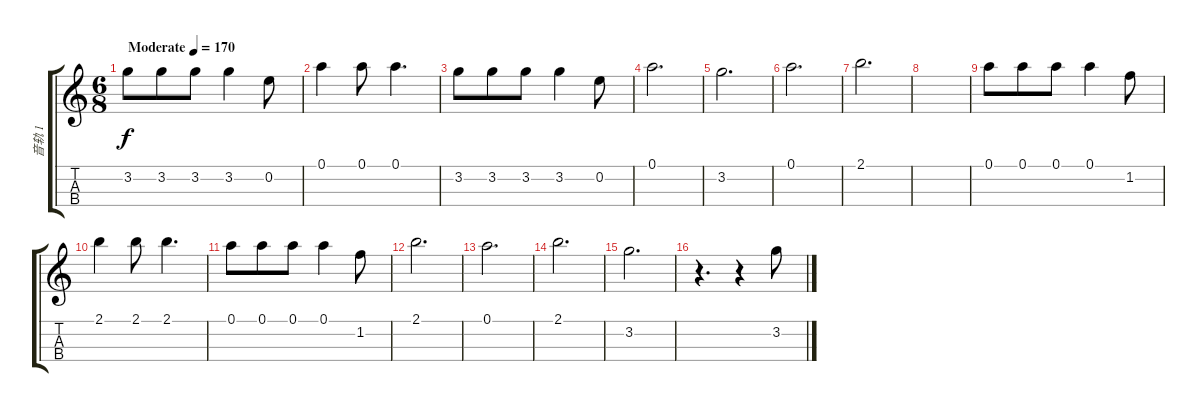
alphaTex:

\track ("音轨 1" "音轨 1") {instrument acousticguitarnylon}
\staff {score tabs}
\tuning (A4 E4 C4 G4) {hide}
\ts (6 8)
\tempo (170 "Moderate")
\clef g2
\ks c
3.2.8{dy f instrument acousticguitarnylon} 3.2.8 3.2.8 3.2.4 0.2.8 |
0.1.4 0.1.8 0.1.4{d} |
3.2.8 3.2.8 3.2.8 3.2.4 0.2.8 |
0.1.2{d} |
3.2.2{d} |
0.1.2{d} |
2.1.2{d} |
|
0.1.8 0.1.8 0.1.8 0.1.4 1.2.8 |
2.1.4 2.1.8 2.1.4{d} |
0.1.8 0.1.8 0.1.8 0.1.4 1.2.8 |
2.1.2{d} |
0.1.2{d} |
2.1.2{d} |
3.2.2{d} |
r.4{d} r.4 3.2.8
